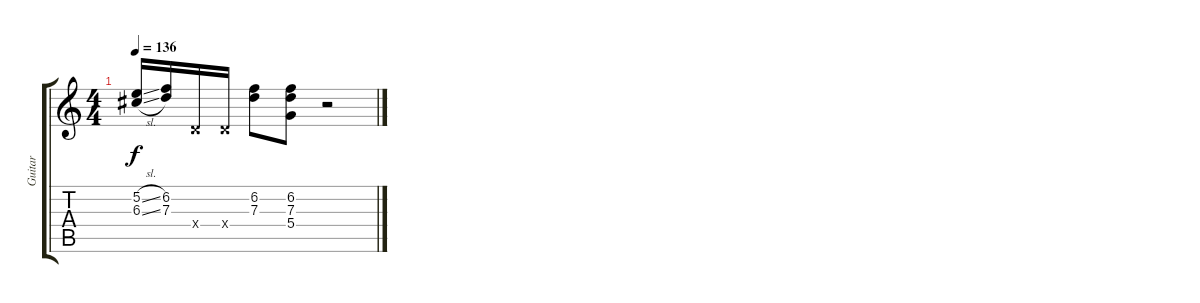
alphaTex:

\track ("Guitar" "Guitar") {instrument overdrivenguitar}
\staff {score tabs}
\tuning (E4 B3 G3 D3 A2 E2) {hide}
\ts (4 4)
\tempo 136
\clef g2
\ks c
(5.2{sl} 6.3{sl}).16{dy f} (6.2 7.3).16 0.4{x}.16 0.4{x}.16 (6.2 7.3).8 (6.2 7.3 5.4).8 r.2
